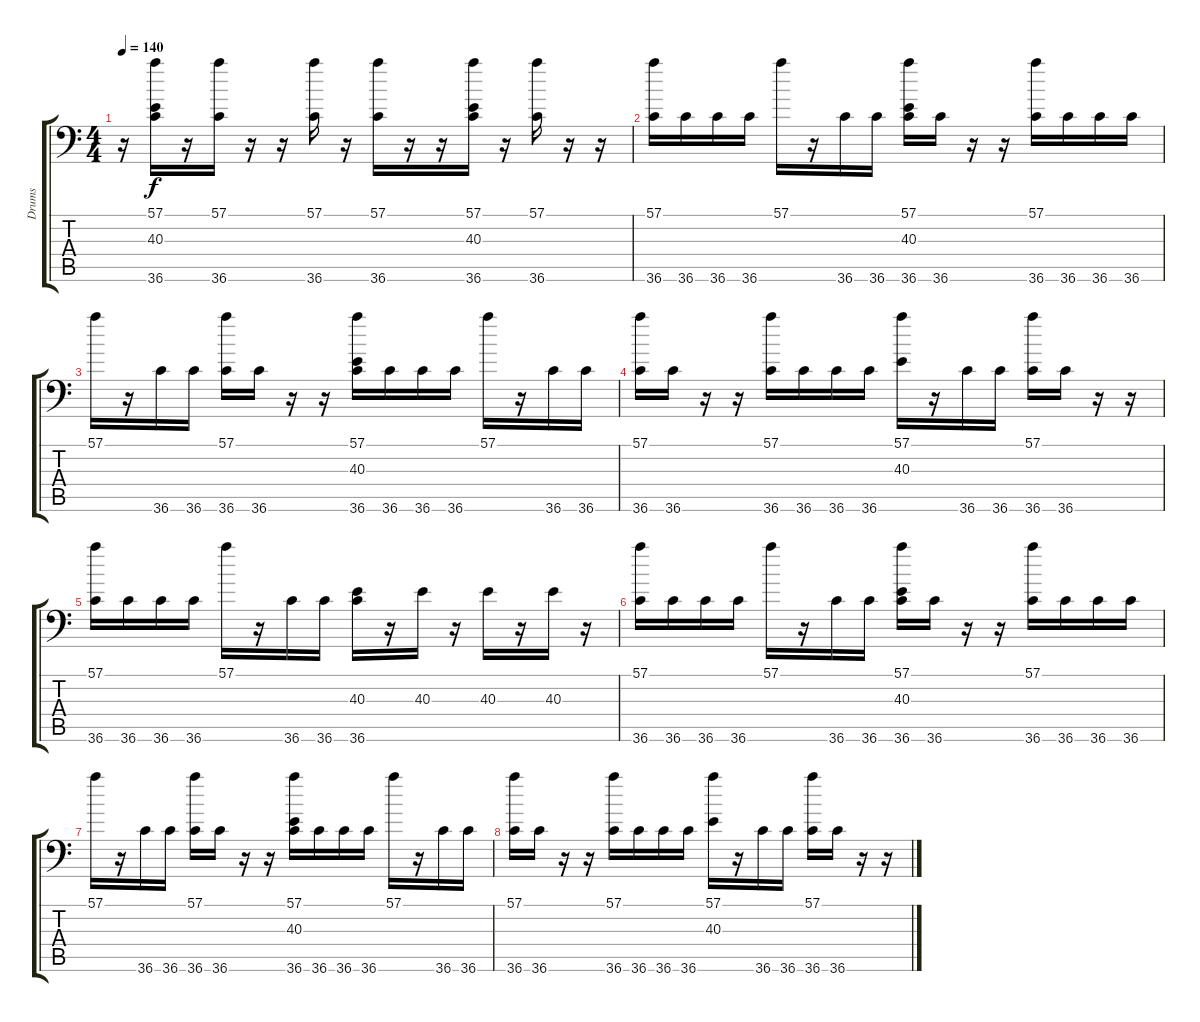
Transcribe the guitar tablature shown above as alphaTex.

\track ("Drums" "Drums") {instrument acousticgrandpiano}
\staff {score tabs}
\tuning (C-1 C-1 C-1 C-1 C-1 C-1) {hide}
\ts (4 4)
\tempo 140
\clef f4
\ks c
r.16{dy f} (57.1 40.3 36.6).16 r.16 (57.1 36.6).16 r.16 r.16 (57.1 36.6).16 r.16 (57.1 36.6).16 r.16 r.16 (57.1 40.3 36.6).16 r.16 (57.1 36.6).16 r.16 r.16 |
(57.1 36.6).16 36.6.16 36.6.16 36.6.16 57.1.16 r.16 36.6.16 36.6.16 (57.1 40.3 36.6).16 36.6.16 r.16 r.16 (57.1 36.6).16 36.6.16 36.6.16 36.6.16 |
57.1.16 r.16 36.6.16 36.6.16 (57.1 36.6).16 36.6.16 r.16 r.16 (57.1 40.3 36.6).16 36.6.16 36.6.16 36.6.16 57.1.16 r.16 36.6.16 36.6.16 |
(57.1 36.6).16 36.6.16 r.16 r.16 (57.1 36.6).16 36.6.16 36.6.16 36.6.16 (57.1 40.3).16 r.16 36.6.16 36.6.16 (57.1 36.6).16 36.6.16 r.16 r.16 |
(57.1 36.6).16 36.6.16 36.6.16 36.6.16 57.1.16 r.16 36.6.16 36.6.16 (40.3 36.6).16 r.16 40.3.16 r.16 40.3.16 r.16 40.3.16 r.16 |
(57.1 36.6).16 36.6.16 36.6.16 36.6.16 57.1.16 r.16 36.6.16 36.6.16 (57.1 40.3 36.6).16 36.6.16 r.16 r.16 (57.1 36.6).16 36.6.16 36.6.16 36.6.16 |
57.1.16 r.16 36.6.16 36.6.16 (57.1 36.6).16 36.6.16 r.16 r.16 (57.1 40.3 36.6).16 36.6.16 36.6.16 36.6.16 57.1.16 r.16 36.6.16 36.6.16 |
(57.1 36.6).16 36.6.16 r.16 r.16 (57.1 36.6).16 36.6.16 36.6.16 36.6.16 (57.1 40.3).16 r.16 36.6.16 36.6.16 (57.1 36.6).16 36.6.16 r.16 r.16
